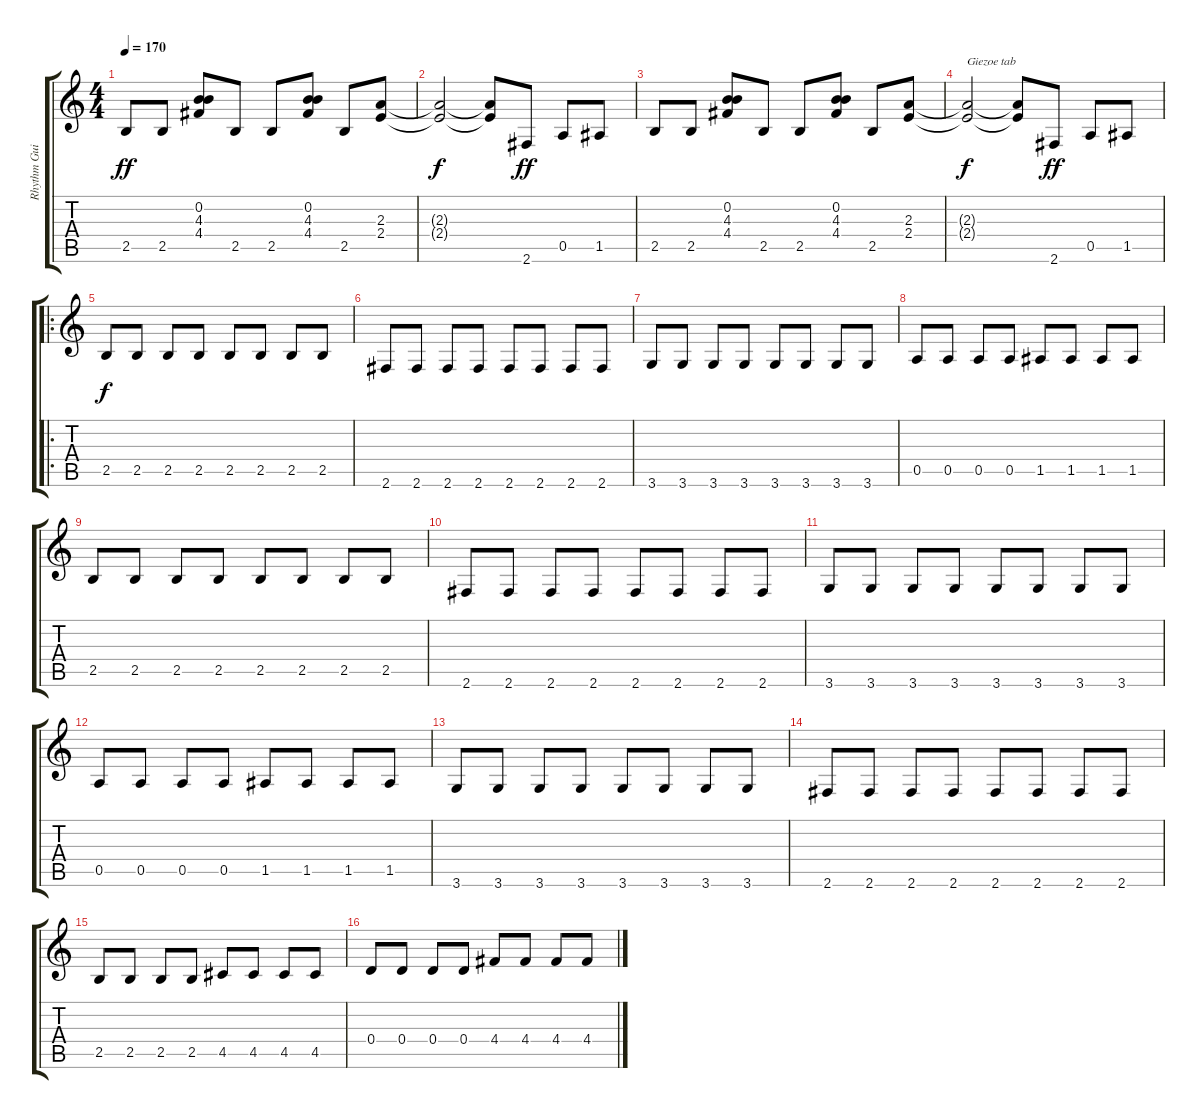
\track ("Rhythm Guitar" "Rhythm Gui") {instrument distortionguitar}
\staff {score tabs}
\tuning (E4 B3 G3 D3 A2 E2) {hide}
\ts (4 4)
\tempo 170
\clef g2
\ks c
2.5.8{dy ff instrument distortionguitar} 2.5.8 (0.2 4.3 4.4).8 2.5.8 2.5.8 (0.2 4.3 4.4).8 2.5.8 (2.3 2.4).8 |
(2.3{t} 2.4{t}).2{dy f} (2.3{t} 2.4{t}).8 2.6.8{dy ff} 0.5.8 1.5.8 |
2.5.8 2.5.8 (0.2 4.3 4.4).8 2.5.8 2.5.8 (0.2 4.3 4.4).8 2.5.8 (2.3 2.4).8 |
(2.3{t} 2.4{t}).2{txt "Giezoe tab" dy f} (2.3{t} 2.4{t}).8 2.6.8{dy ff} 0.5.8 1.5.8 |
\ro
2.5.8{dy f} 2.5.8 2.5.8 2.5.8 2.5.8 2.5.8 2.5.8 2.5.8 |
2.6.8 2.6.8 2.6.8 2.6.8 2.6.8 2.6.8 2.6.8 2.6.8 |
3.6.8 3.6.8 3.6.8 3.6.8 3.6.8 3.6.8 3.6.8 3.6.8 |
0.5.8 0.5.8 0.5.8 0.5.8 1.5.8 1.5.8 1.5.8 1.5.8 |
2.5.8 2.5.8 2.5.8 2.5.8 2.5.8 2.5.8 2.5.8 2.5.8 |
2.6.8 2.6.8 2.6.8 2.6.8 2.6.8 2.6.8 2.6.8 2.6.8 |
3.6.8 3.6.8 3.6.8 3.6.8 3.6.8 3.6.8 3.6.8 3.6.8 |
0.5.8 0.5.8 0.5.8 0.5.8 1.5.8 1.5.8 1.5.8 1.5.8 |
3.6.8 3.6.8 3.6.8 3.6.8 3.6.8 3.6.8 3.6.8 3.6.8 |
2.6.8 2.6.8 2.6.8 2.6.8 2.6.8 2.6.8 2.6.8 2.6.8 |
2.5.8 2.5.8 2.5.8 2.5.8 4.5.8 4.5.8 4.5.8 4.5.8 |
0.4.8 0.4.8 0.4.8 0.4.8 4.4.8 4.4.8 4.4.8 4.4.8
